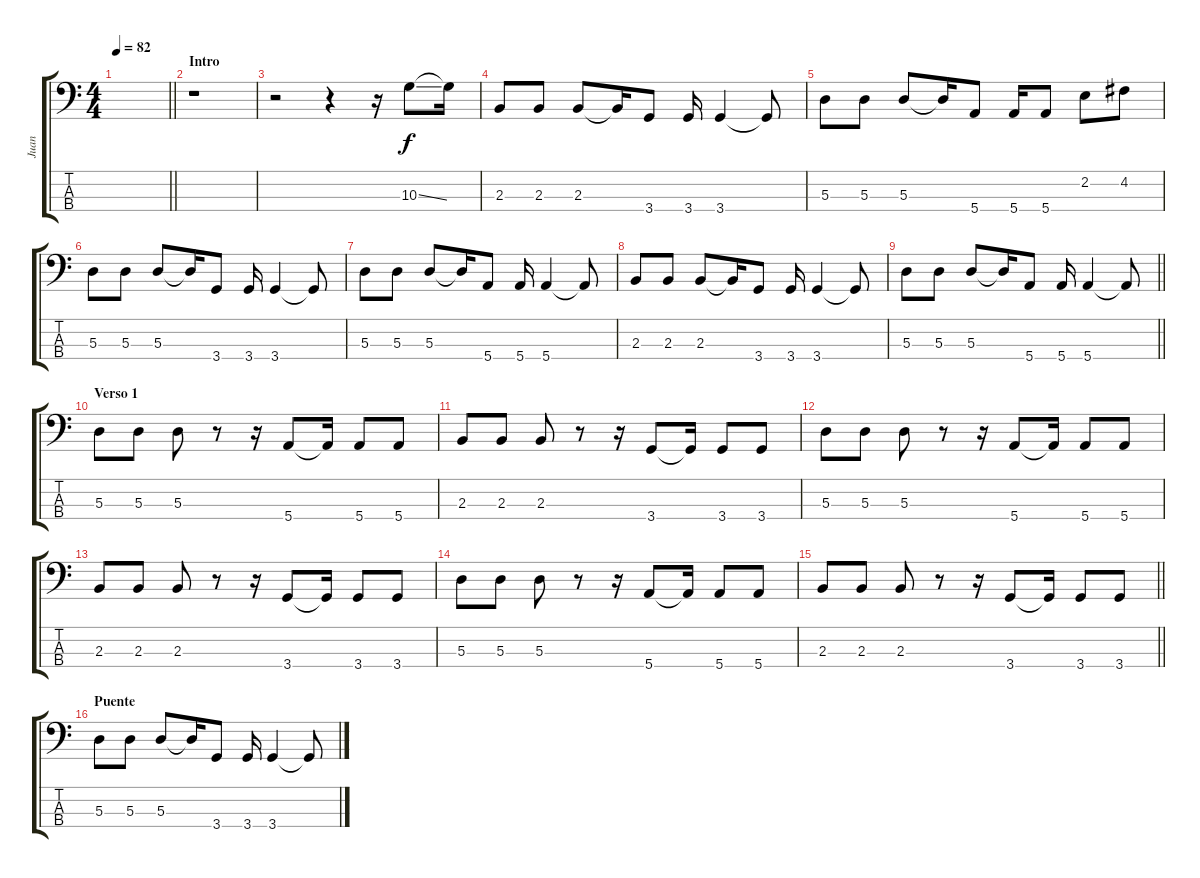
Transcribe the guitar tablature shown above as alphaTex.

\track ("Juan" "Juan") {instrument fretlessbass}
\staff {score tabs}
\tuning (G2 D2 A1 E1) {hide}
\ts (4 4)
\section ("" "")
\tempo 82
\clef f4
\barLineRight lightlight
\ks c
|
\section ("" "Intro")
r.1 |
r.2 r.4 r.16 10.3{ss}.8 10.3{t}.16 |
2.3.8 2.3.8 2.3.8 2.3{t}.16 3.4.8 3.4.16 3.4.4 3.4{t}.8 |
5.3.8 5.3.8 5.3.8 5.3{t}.16 5.4.8 5.4.16 5.4.8 2.2.8 4.2.8 |
5.3.8 5.3.8 5.3.8 5.3{t}.16 3.4.8 3.4.16 3.4.4 3.4{t}.8 |
5.3.8 5.3.8 5.3.8 5.3{t}.16 5.4.8 5.4.16 5.4.4 5.4{t}.8 |
2.3.8 2.3.8 2.3.8 2.3{t}.16 3.4.8 3.4.16 3.4.4 3.4{t}.8 |
\barLineRight lightlight
5.3.8 5.3.8 5.3.8 5.3{t}.16 5.4.8 5.4.16 5.4.4 5.4{t}.8 |
\section ("" "Verso 1")
5.3.8 5.3.8 5.3.8 r.8 r.16 5.4.8 5.4{t}.16 5.4.8 5.4.8 |
2.3.8 2.3.8 2.3.8 r.8 r.16 3.4.8 3.4{t}.16 3.4.8 3.4.8 |
5.3.8 5.3.8 5.3.8 r.8 r.16 5.4.8 5.4{t}.16 5.4.8 5.4.8 |
2.3.8 2.3.8 2.3.8 r.8 r.16 3.4.8 3.4{t}.16 3.4.8 3.4.8 |
5.3.8 5.3.8 5.3.8 r.8 r.16 5.4.8 5.4{t}.16 5.4.8 5.4.8 |
\barLineRight lightlight
2.3.8 2.3.8 2.3.8 r.8 r.16 3.4.8 3.4{t}.16 3.4.8 3.4.8 |
\section ("" "Puente")
5.3.8 5.3.8 5.3.8 5.3{t}.16 3.4.8 3.4.16 3.4.4 3.4{t}.8
